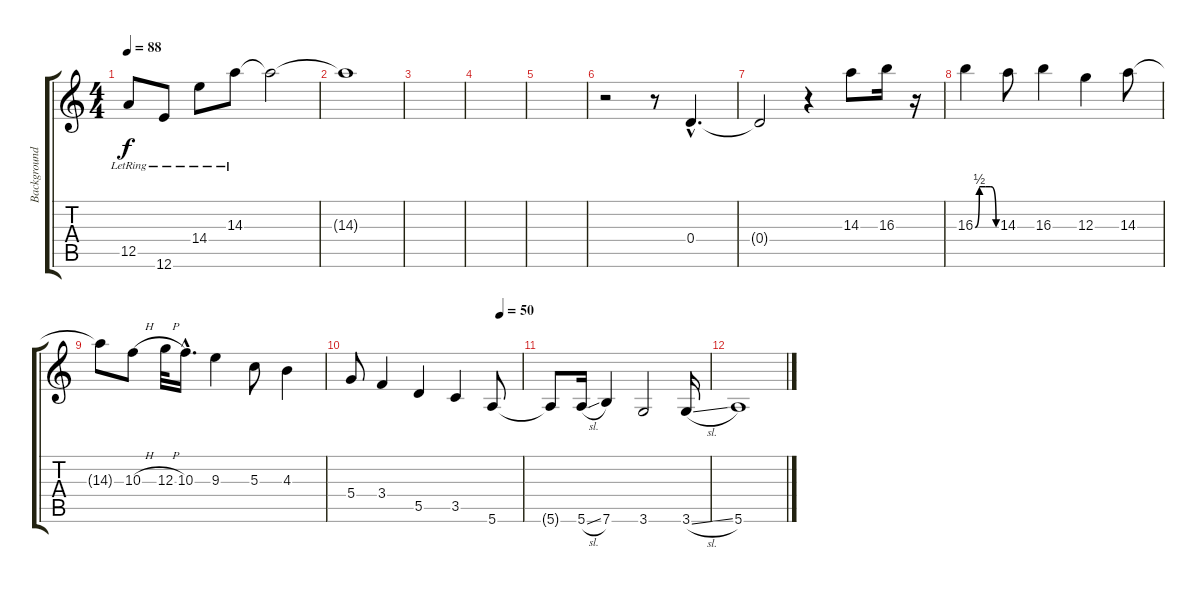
\track ("Background Guitar" "Background") {instrument acousticguitarsteel}
\staff {score tabs}
\tuning (E4 B3 G3 D3 A2 E2) {hide}
\ts (4 4)
\tempo 88
\clef g2
\ks c
12.5{lr}.8{dy f} 12.6{lr}.8 14.4{lr}.8 14.3{lr}.8 14.3{t}.2 |
14.3{t}.1 |
|
|
|
r.2 r.8 0.4{hac}.4{d instrument reversecymbal} |
0.4{t}.2 r.4 14.3.8{instrument acousticguitarnylon} 16.3.16 r.16 |
16.3{be (custom 0 0 12 2 30 2 45 2 60 0)}.4 14.3.8 16.3.4 12.3.4 14.3.8 |
14.3{t}.8 10.3{h}.8 12.3{h}.32 10.3{hac}.16{d} 9.3.4 5.3.8 4.3.4 |
\tempo (50 0.875)
5.4.8 3.4.4 5.5.4 3.5.4 5.6.8 |
5.6{t}.8 5.6{sl}.16 7.6.4 3.6.2 3.6{sl}.16 |
5.6.1{volume 0}
